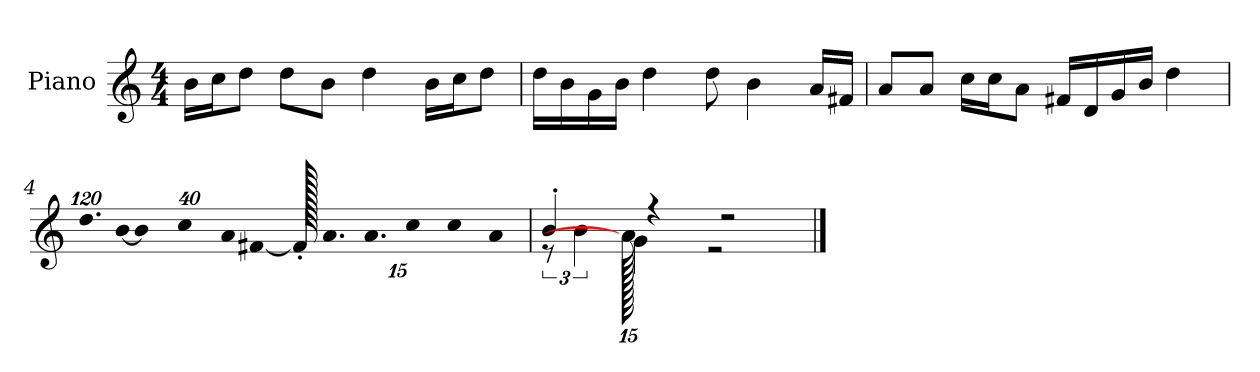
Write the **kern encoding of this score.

**kern
*part1
*staff1
*I"Piano
*I'P-no
*clefG2
*k[]
*M4/4
*MM90
=1
16b\LL
16cc\J
8dd\J
8dd\L
8b\J
4dd\
16b\LL
16cc\J
8dd\J
=2
16dd\LL
16b\
16g\
16b\JJ
4dd\
8dd\
4b\
16a/LL
16f#X/JJ
=3
8a/L
8a/J
16cc\LL
16cc\J
8a\J
16f#X/LL
16d/
16g/
16b/JJ
4dd\
!!LO:LB:g=z
=4
*Xbrackettup
!LO:N:vis=16.
960%103dd/LL
!LO:N:vis=32
[640%23b/JK
!LO:N:vis=8
960%137b/]
!LO:N:vis=16
1920%137cc/L
!LO:N:vis=32
640%23a/K
[384%41f#X/J
1920f#'/]
!LO:N:vis=16.
960%103a\LL
!LO:N:vis=16.
960%103a\
!LO:N:vis=16
1920%137cc\
!LO:N:vis=16
1920%137cc\J
[640%91a\
=5
*^
*	*brackettup
4b'/	12r
.	6b\
1920a\]	4g\
4r	.
.	2r
2r	.
.	1920ryy
*v	*v
==
*-
